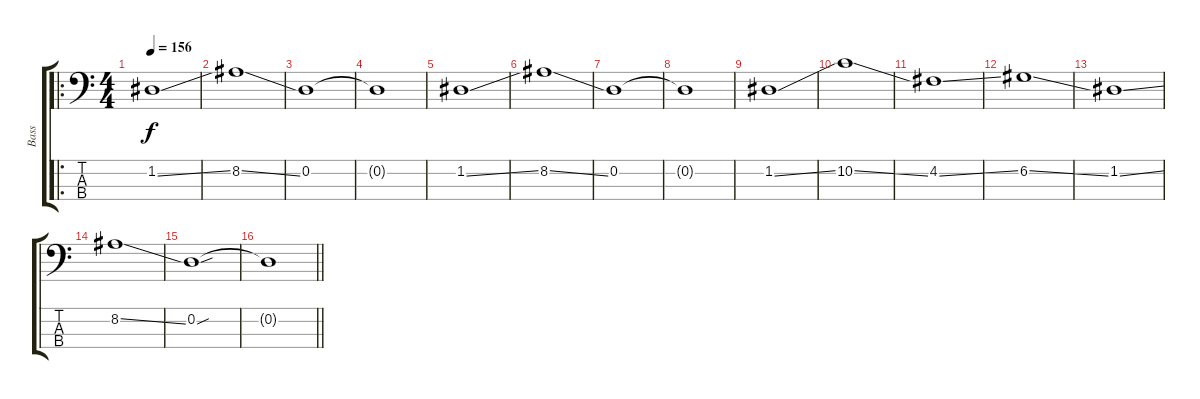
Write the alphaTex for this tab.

\track ("Bass" "Bass") {instrument electricbassfinger}
\staff {score tabs}
\tuning (G2 D2 A1 E1) {hide}
\ro
\ts (4 4)
\tempo 156
\clef f4
\ks c
1.2{ss}.1{dy f instrument electricbassfinger} |
8.2{ss}.1 |
0.2.1 |
0.2{t}.1 |
1.2{ss}.1 |
8.2{ss}.1 |
0.2.1 |
0.2{t}.1 |
1.2{ss}.1 |
10.2{ss}.1 |
4.2{ss}.1 |
6.2{ss}.1 |
1.2{ss}.1 |
8.2{ss}.1 |
0.2{sou}.1 |
\barLineRight lightlight
0.2{t}.1
